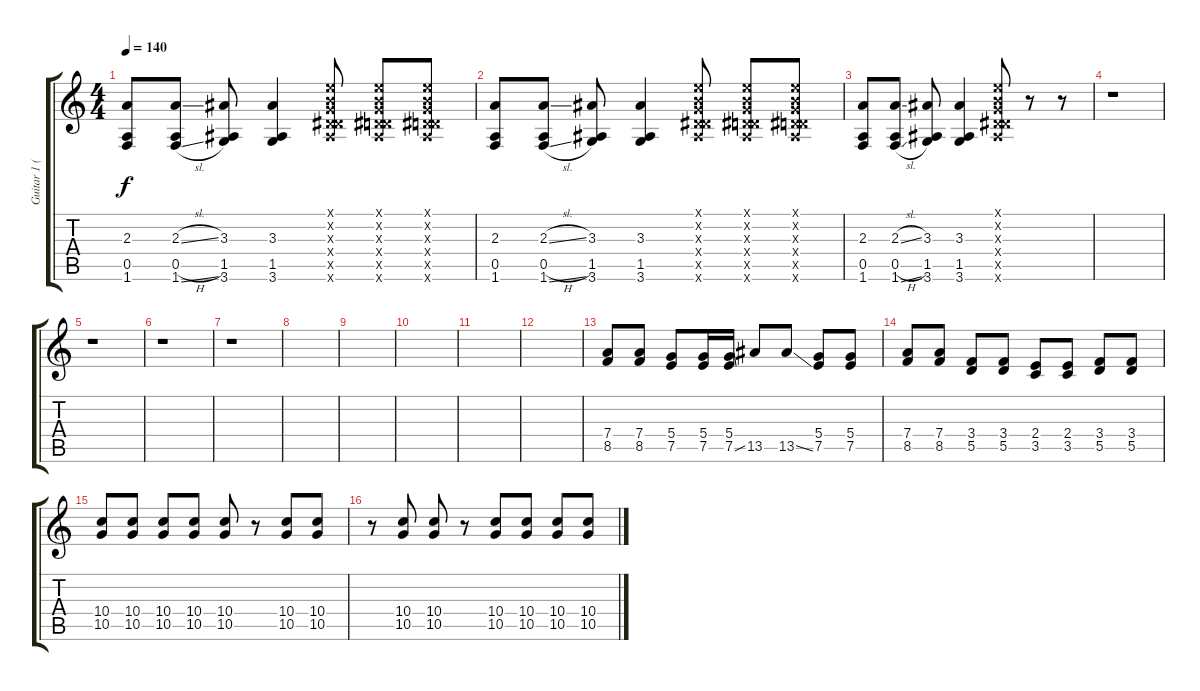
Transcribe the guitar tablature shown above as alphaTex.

\track ("Guitar 1 (Distortion)" "Guitar 1 (") {instrument distortionguitar}
\staff {score tabs}
\tuning (E4 B3 G3 D3 A2 E2) {hide}
\ts (4 4)
\tempo 140
\clef g2
\ks c
(2.3 0.5 1.6).8{dy f} (2.3{sl} 0.5{h} 1.6{sl}).8 (3.3 1.5 3.6).8 (3.3 1.5 3.6).4 (0.1{x} 0.2{x} 0.3{x} 0.4{x} 6.5{x} 6.6{x}).8 (0.1{x} 0.2{x} 0.3{x} 0.4{x} 6.5{x} 6.6{x}).8 (0.1{x} 0.2{x} 0.3{x} 0.4{x} 6.5{x} 6.6{x}).8 |
(2.3 0.5 1.6).8 (2.3{sl} 0.5{h} 1.6{sl}).8 (3.3 1.5 3.6).8 (3.3 1.5 3.6).4 (0.1{x} 0.2{x} 0.3{x} 0.4{x} 6.5{x} 6.6{x}).8 (0.1{x} 0.2{x} 0.3{x} 0.4{x} 6.5{x} 6.6{x}).8 (0.1{x} 0.2{x} 0.3{x} 0.4{x} 6.5{x} 6.6{x}).8 |
(2.3 0.5 1.6).8 (2.3{sl} 0.5{h} 1.6{sl}).8 (3.3 1.5 3.6).8 (3.3 1.5 3.6).4 (0.1{x} 0.2{x} 0.3{x} 0.4{x} 6.5{x} 6.6{x}).8 r.8 r.8 |
r.1 |
r.1 |
r.1 |
r.1 |
|
|
|
|
|
(7.4 8.5).8 (7.4 8.5).8 (5.4 7.5).8 (5.4 7.5).16 (5.4 7.5{ss}).16 13.5.8 13.5{ss}.8 (5.4 7.5).8 (5.4 7.5).8 |
(7.4 8.5).8 (7.4 8.5).8 (3.4 5.5).8 (3.4 5.5).8 (2.4 3.5).8 (2.4 3.5).8 (3.4 5.5).8 (3.4 5.5).8 |
(10.4 10.5).8 (10.4 10.5).8 (10.4 10.5).8 (10.4 10.5).8 (10.4 10.5).8 r.8 (10.4 10.5).8 (10.4 10.5).8 |
r.8 (10.4 10.5).8 (10.4 10.5).8 r.8 (10.4 10.5).8 (10.4 10.5).8 (10.4 10.5).8 (10.4 10.5).8
